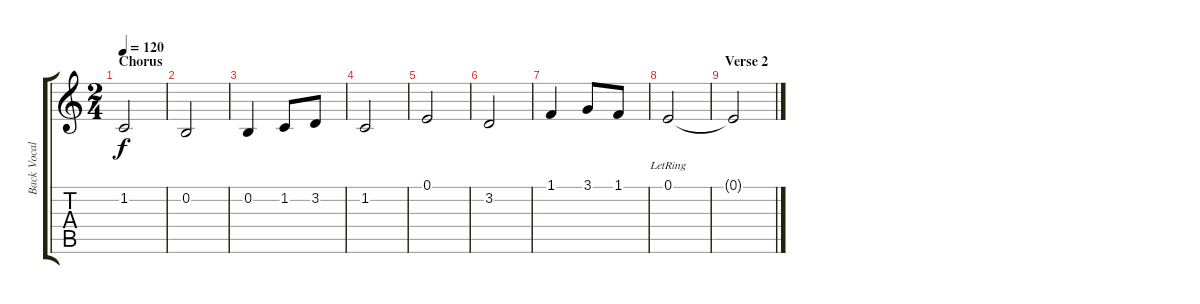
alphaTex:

\track ("Back Vocal" "Back Vocal") {instrument trumpet}
\staff {score tabs}
\tuning (E4 B3 G3 D3 A2 E2) {hide}
\ts (2 4)
\section ("" "Chorus")
\tempo 120
\clef g2
\ks c
1.2.2{dy f} |
0.2.2 |
0.2.4 1.2.8 3.2.8 |
1.2.2 |
0.1.2 |
3.2.2 |
1.1.4 3.1.8 1.1.8 |
0.1{lr}.2 |
\section ("" "Verse 2")
0.1{t}.2
